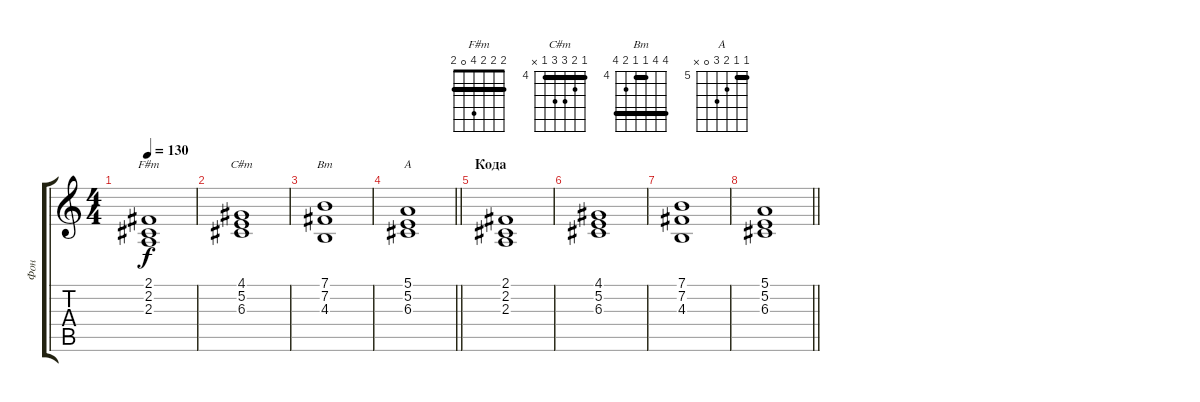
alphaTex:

\track ("Фон" "Фон") {instrument pad2warm}
\staff {score tabs}
\tuning (E4 B3 G3 D3 A2 E2) {hide}
\chord ("F#m" 2 2 2 4 0 2) {barre 2}
\chord ("C#m" 4 5 6 6 4 x) {firstfret 4 barre 4}
\chord ("Bm" 7 7 4 4 5 7) {firstfret 4 barre (4 7)}
\chord ("A" 5 5 6 7 0 x) {firstfret 5 barre 5}
\ts (4 4)
\tempo 130
\clef g2
\ks c
(2.1 2.2 2.3).1{ch "F#m" dy f} |
(4.1 5.2 6.3).1{ch "C#m"} |
(7.1 7.2 4.3).1{ch "Bm"} |
\barLineRight lightlight
(5.1 5.2 6.3).1{ch "A"} |
\section ("" "Кода")
(2.1 2.2 2.3).1 |
(4.1 5.2 6.3).1 |
(7.1 7.2 4.3).1 |
\barLineRight lightlight
(5.1 5.2 6.3).1
